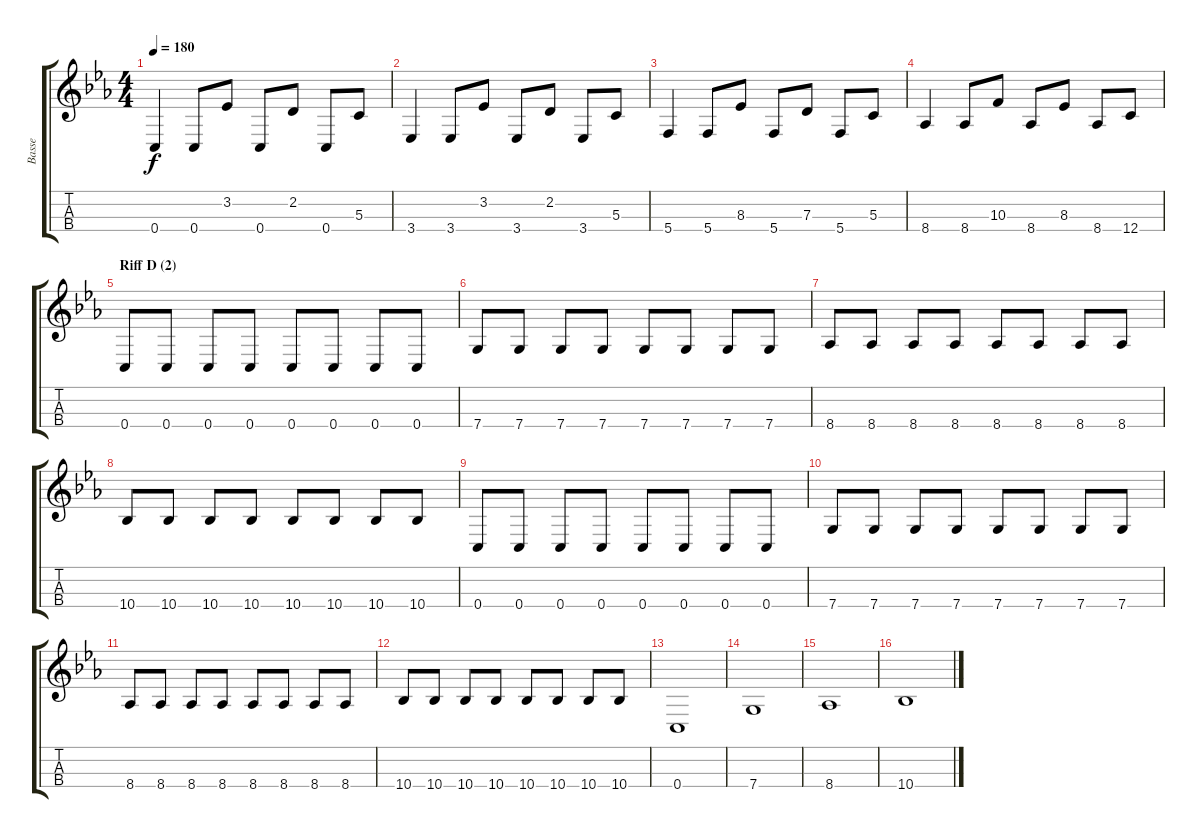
\track ("Basse" "Basse") {instrument electricbassfinger}
\staff {score tabs}
\tuning (F3 C3 G2 C2) {hide}
\ts (4 4)
\tempo 180
\clef g2
\ks cminor
0.4.4{dy f} 0.4.8 3.2.8 0.4.8 2.2.8 0.4.8 5.3.8 |
3.4.4 3.4.8 3.2.8 3.4.8 2.2.8 3.4.8 5.3.8 |
5.4.4 5.4.8 8.3.8 5.4.8 7.3.8 5.4.8 5.3.8 |
8.4.4 8.4.8 10.3.8 8.4.8 8.3.8 8.4.8 12.4.8 |
\section ("" "Riff D (2)")
0.4.8 0.4.8 0.4.8 0.4.8 0.4.8 0.4.8 0.4.8 0.4.8 |
7.4.8 7.4.8 7.4.8 7.4.8 7.4.8 7.4.8 7.4.8 7.4.8 |
8.4.8 8.4.8 8.4.8 8.4.8 8.4.8 8.4.8 8.4.8 8.4.8 |
10.4.8 10.4.8 10.4.8 10.4.8 10.4.8 10.4.8 10.4.8 10.4.8 |
0.4.8 0.4.8 0.4.8 0.4.8 0.4.8 0.4.8 0.4.8 0.4.8 |
7.4.8 7.4.8 7.4.8 7.4.8 7.4.8 7.4.8 7.4.8 7.4.8 |
8.4.8 8.4.8 8.4.8 8.4.8 8.4.8 8.4.8 8.4.8 8.4.8 |
10.4.8 10.4.8 10.4.8 10.4.8 10.4.8 10.4.8 10.4.8 10.4.8 |
0.4.1 |
7.4.1 |
8.4.1 |
10.4.1
